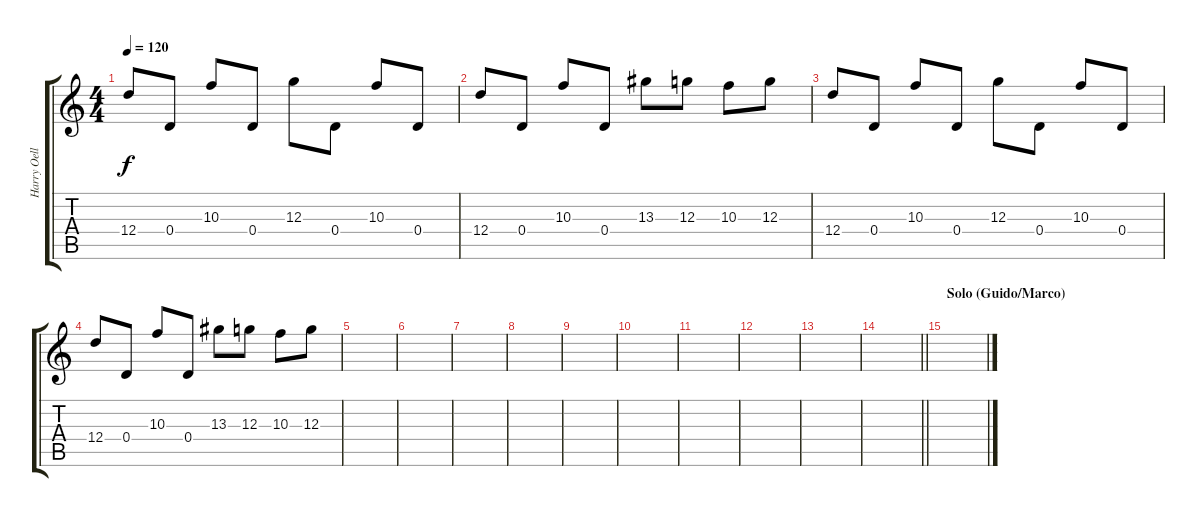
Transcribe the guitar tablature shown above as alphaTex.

\track ("Harry Oellers" "Harry Oell") {instrument acousticguitarsteel}
\staff {score tabs}
\tuning (E4 B3 G3 D3 A2 E2) {hide}
\ts (4 4)
\tempo 120
\clef g2
\ks c
12.4.8{dy f} 0.4.8 10.3.8 0.4.8 12.3.8 0.4.8 10.3.8 0.4.8 |
12.4.8 0.4.8 10.3.8 0.4.8 13.3.8 12.3.8 10.3.8 12.3.8 |
12.4.8 0.4.8 10.3.8 0.4.8 12.3.8 0.4.8 10.3.8 0.4.8 |
12.4.8 0.4.8 10.3.8 0.4.8 13.3.8 12.3.8 10.3.8 12.3.8 |
|
|
|
|
|
|
|
|
|
\barLineRight lightlight
|
\section ("" "Solo (Guido/Marco)")
